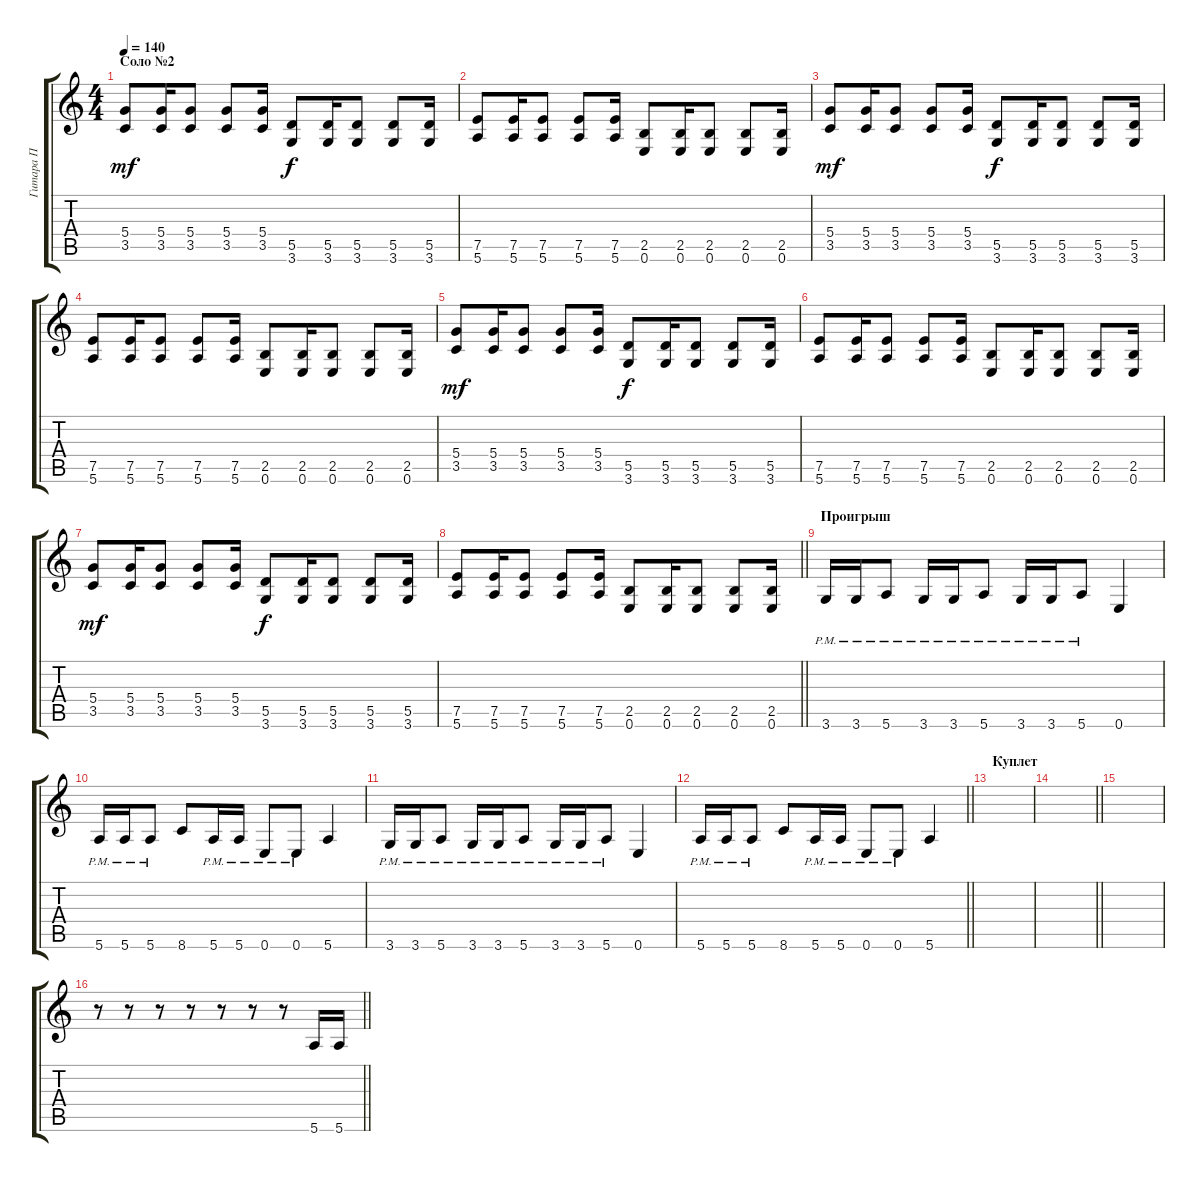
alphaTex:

\track ("Гитара П" "Гитара П") {instrument overdrivenguitar}
\staff {score tabs}
\tuning (E4 B3 G3 D3 A2 E2) {hide}
\ts (4 4)
\section ("" "Соло №2")
\tempo 140
\clef g2
\ks c
(5.4 3.5).8{dy mf} (5.4 3.5).16 (5.4 3.5).8 (5.4 3.5).8 (5.4 3.5).16 (5.5 3.6).8{dy f} (5.5 3.6).16 (5.5 3.6).8 (5.5 3.6).8 (5.5 3.6).16 |
(7.5 5.6).8 (7.5 5.6).16 (7.5 5.6).8 (7.5 5.6).8 (7.5 5.6).16 (2.5 0.6).8 (2.5 0.6).16 (2.5 0.6).8 (2.5 0.6).8 (2.5 0.6).16 |
(5.4 3.5).8{dy mf} (5.4 3.5).16 (5.4 3.5).8 (5.4 3.5).8 (5.4 3.5).16 (5.5 3.6).8{dy f} (5.5 3.6).16 (5.5 3.6).8 (5.5 3.6).8 (5.5 3.6).16 |
(7.5 5.6).8 (7.5 5.6).16 (7.5 5.6).8 (7.5 5.6).8 (7.5 5.6).16 (2.5 0.6).8 (2.5 0.6).16 (2.5 0.6).8 (2.5 0.6).8 (2.5 0.6).16 |
(5.4 3.5).8{dy mf} (5.4 3.5).16 (5.4 3.5).8 (5.4 3.5).8 (5.4 3.5).16 (5.5 3.6).8{dy f} (5.5 3.6).16 (5.5 3.6).8 (5.5 3.6).8 (5.5 3.6).16 |
(7.5 5.6).8 (7.5 5.6).16 (7.5 5.6).8 (7.5 5.6).8 (7.5 5.6).16 (2.5 0.6).8 (2.5 0.6).16 (2.5 0.6).8 (2.5 0.6).8 (2.5 0.6).16 |
(5.4 3.5).8{dy mf} (5.4 3.5).16 (5.4 3.5).8 (5.4 3.5).8 (5.4 3.5).16 (5.5 3.6).8{dy f} (5.5 3.6).16 (5.5 3.6).8 (5.5 3.6).8 (5.5 3.6).16 |
\barLineRight lightlight
(7.5 5.6).8 (7.5 5.6).16 (7.5 5.6).8 (7.5 5.6).8 (7.5 5.6).16 (2.5 0.6).8 (2.5 0.6).16 (2.5 0.6).8 (2.5 0.6).8 (2.5 0.6).16 |
\section ("" "Проигрыш")
3.6{pm}.16 3.6{pm}.16 5.6{pm}.8 3.6{pm}.16 3.6{pm}.16 5.6{pm}.8 3.6{pm}.16 3.6{pm}.16 5.6{pm}.8 0.6.4 |
5.6{pm}.16 5.6{pm}.16 5.6{pm}.8 8.6.8 5.6{pm}.16 5.6{pm}.16 0.6{pm}.8 0.6{pm}.8 5.6.4 |
3.6{pm}.16 3.6{pm}.16 5.6{pm}.8 3.6{pm}.16 3.6{pm}.16 5.6{pm}.8 3.6{pm}.16 3.6{pm}.16 5.6{pm}.8 0.6.4 |
\barLineRight lightlight
5.6{pm}.16 5.6{pm}.16 5.6{pm}.8 8.6.8 5.6{pm}.16 5.6{pm}.16 0.6{pm}.8 0.6{pm}.8 5.6.4 |
\section ("" "Куплет")
|
\barLineRight lightlight
|
|
\barLineRight lightlight
r.8 r.8 r.8 r.8 r.8 r.8 r.8 5.6.16 5.6.16
